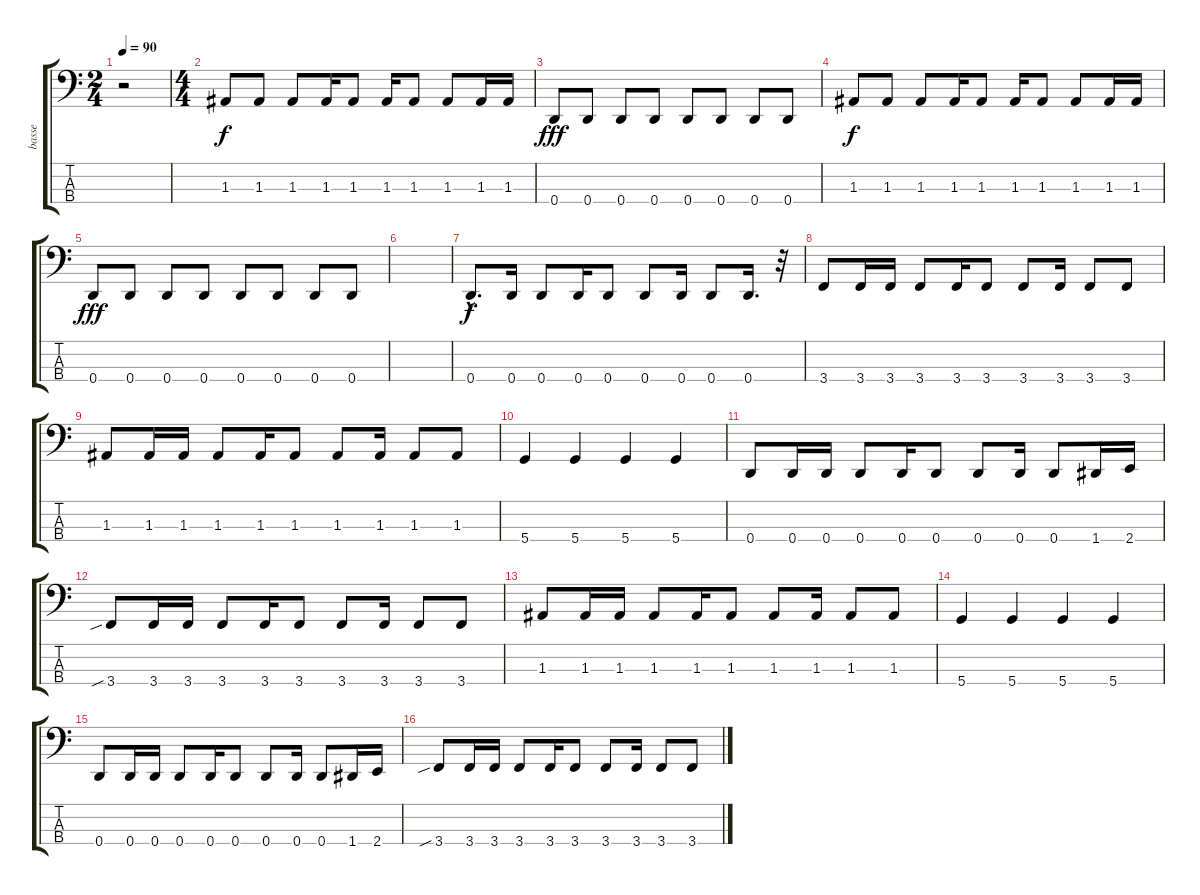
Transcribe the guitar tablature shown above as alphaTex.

\track ("basse" "basse") {instrument electricbasspick}
\staff {score tabs}
\tuning (G2 D2 A1 D1) {hide}
\ts (2 4)
\tempo 90
\clef f4
\ks c
r.2{dy f instrument electricbasspick} |
\ts (4 4)
1.3.8 1.3.8 1.3.8 1.3.16 1.3.8 1.3.16 1.3.8 1.3.8 1.3.16 1.3.16 |
0.4.8{dy fff} 0.4.8 0.4.8 0.4.8 0.4.8 0.4.8 0.4.8 0.4.8 |
1.3.8{dy f} 1.3.8 1.3.8 1.3.16 1.3.8 1.3.16 1.3.8 1.3.8 1.3.16 1.3.16 |
0.4.8{dy fff} 0.4.8 0.4.8 0.4.8 0.4.8 0.4.8 0.4.8 0.4.8 |
|
0.4{hac}.8{d dy f} 0.4.16 0.4.8 0.4.16 0.4.8 0.4.8 0.4.16 0.4.8 0.4.16{d} r.32 |
3.4.8 3.4.16 3.4.16 3.4.8 3.4.16 3.4.8 3.4.8 3.4.16 3.4.8 3.4.8 |
1.3.8 1.3.16 1.3.16 1.3.8 1.3.16 1.3.8 1.3.8 1.3.16 1.3.8 1.3.8 |
5.4.4 5.4.4 5.4.4 5.4.4 |
0.4.8 0.4.16 0.4.16 0.4.8 0.4.16 0.4.8 0.4.8 0.4.16 0.4.8 1.4.16 2.4.16 |
3.4{sib}.8 3.4.16 3.4.16 3.4.8 3.4.16 3.4.8 3.4.8 3.4.16 3.4.8 3.4.8 |
1.3.8 1.3.16 1.3.16 1.3.8 1.3.16 1.3.8 1.3.8 1.3.16 1.3.8 1.3.8 |
5.4.4 5.4.4 5.4.4 5.4.4 |
0.4.8 0.4.16 0.4.16 0.4.8 0.4.16 0.4.8 0.4.8 0.4.16 0.4.8 1.4.16 2.4.16 |
3.4{sib}.8 3.4.16 3.4.16 3.4.8 3.4.16 3.4.8 3.4.8 3.4.16 3.4.8 3.4.8
